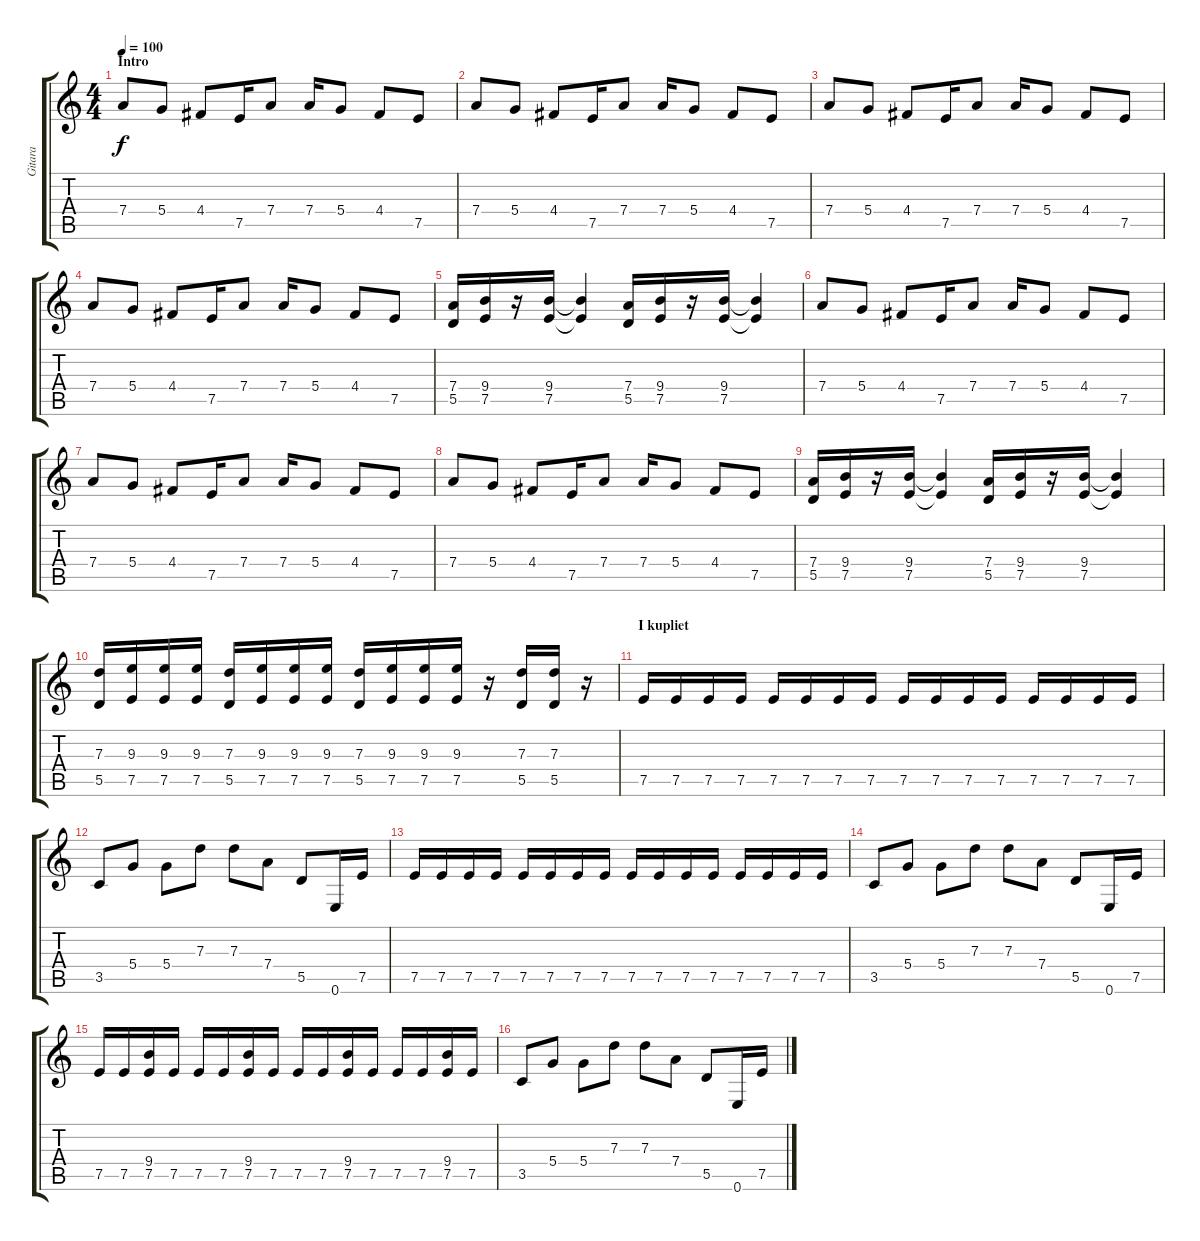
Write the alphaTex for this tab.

\track ("Gitara" "Gitara") {instrument distortionguitar}
\staff {score tabs}
\tuning (E4 B3 G3 D3 A2 E2) {hide}
\ts (4 4)
\section ("" "Intro")
\tempo 100
\clef g2
\ks c
7.4.8{dy f instrument distortionguitar} 5.4.8 4.4.8 7.5.16 7.4.8 7.4.16 5.4.8 4.4.8 7.5.8 |
7.4.8 5.4.8 4.4.8 7.5.16 7.4.8 7.4.16 5.4.8 4.4.8 7.5.8 |
7.4.8 5.4.8 4.4.8 7.5.16 7.4.8 7.4.16 5.4.8 4.4.8 7.5.8 |
7.4.8 5.4.8 4.4.8 7.5.16 7.4.8 7.4.16 5.4.8 4.4.8 7.5.8 |
(7.4 5.5).16 (9.4 7.5).16 r.16 (9.4 7.5).16 (9.4{t} 7.5{t}).4 (7.4 5.5).16 (9.4 7.5).16 r.16 (9.4 7.5).16 (9.4{t} 7.5{t}).4 |
7.4.8 5.4.8 4.4.8 7.5.16 7.4.8 7.4.16 5.4.8 4.4.8 7.5.8 |
7.4.8 5.4.8 4.4.8 7.5.16 7.4.8 7.4.16 5.4.8 4.4.8 7.5.8 |
7.4.8 5.4.8 4.4.8 7.5.16 7.4.8 7.4.16 5.4.8 4.4.8 7.5.8 |
(7.4 5.5).16 (9.4 7.5).16 r.16 (9.4 7.5).16 (9.4{t} 7.5{t}).4 (7.4 5.5).16 (9.4 7.5).16 r.16 (9.4 7.5).16 (9.4{t} 7.5{t}).4 |
(7.3 5.5).16 (9.3 7.5).16 (9.3 7.5).16 (9.3 7.5).16 (7.3 5.5).16 (9.3 7.5).16 (9.3 7.5).16 (9.3 7.5).16 (7.3 5.5).16 (9.3 7.5).16 (9.3 7.5).16 (9.3 7.5).16 r.16 (7.3 5.5).16 (7.3 5.5).16 r.16 |
\section ("" "I kupliet")
7.5.16 7.5.16 7.5.16 7.5.16 7.5.16 7.5.16 7.5.16 7.5.16 7.5.16 7.5.16 7.5.16 7.5.16 7.5.16 7.5.16 7.5.16 7.5.16 |
3.5.8 5.4.8 5.4.8 7.3.8 7.3.8 7.4.8 5.5.8 0.6.16 7.5.16 |
7.5.16 7.5.16 7.5.16 7.5.16 7.5.16 7.5.16 7.5.16 7.5.16 7.5.16 7.5.16 7.5.16 7.5.16 7.5.16 7.5.16 7.5.16 7.5.16 |
3.5.8 5.4.8 5.4.8 7.3.8 7.3.8 7.4.8 5.5.8 0.6.16 7.5.16 |
7.5.16 7.5.16 (9.4 7.5).16 7.5.16 7.5.16 7.5.16 (9.4 7.5).16 7.5.16 7.5.16 7.5.16 (9.4 7.5).16 7.5.16 7.5.16 7.5.16 (9.4 7.5).16 7.5.16 |
3.5.8 5.4.8 5.4.8 7.3.8 7.3.8 7.4.8 5.5.8 0.6.16 7.5.16
